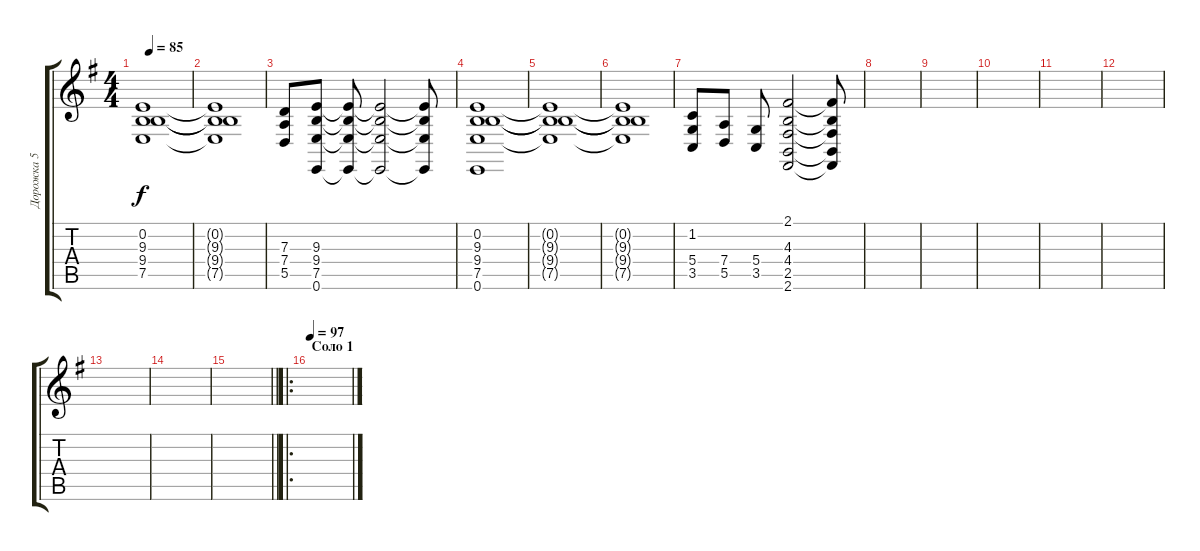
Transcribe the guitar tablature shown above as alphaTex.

\track ("Дорожка 5" "Дорожка 5") {instrument stringensemble2}
\staff {score tabs}
\tuning (E4 B3 G3 D3 A2 E2) {hide}
\ts (4 4)
\tempo 85
\clef g2
\ks eminor
(0.2{t} 9.3{t} 9.4{t} 7.5{t}).1{dy f} |
(0.2{t} 9.3{t} 9.4{t} 7.5{t}).1 |
(7.3 7.4 5.5).8 (9.3 9.4 7.5 0.6).8 (9.3{t} 9.4{t} 7.5{t} 0.6{t}).8 (9.3{t} 9.4{t} 7.5{t} 0.6{t}).2 (9.3{t} 9.4{t} 7.5{t} 0.6{t}).8 |
(0.2 9.3 9.4 7.5 0.6).1 |
(0.2{t} 9.3{t} 9.4{t} 7.5{t}).1 |
(0.2{t} 9.3{t} 9.4{t} 7.5{t}).1 |
(1.2 5.4 3.5).8 (7.4 5.5).8 (5.4 3.5).8 (2.1 4.3 4.4 2.5 2.6).2 (2.1{t} 4.3{t} 4.4{t} 2.5{t} 2.6{t}).8 |
|
|
|
|
|
|
|
\barLineRight lightlight
|
\ro
\section ("" "Соло 1")
\tempo 97
